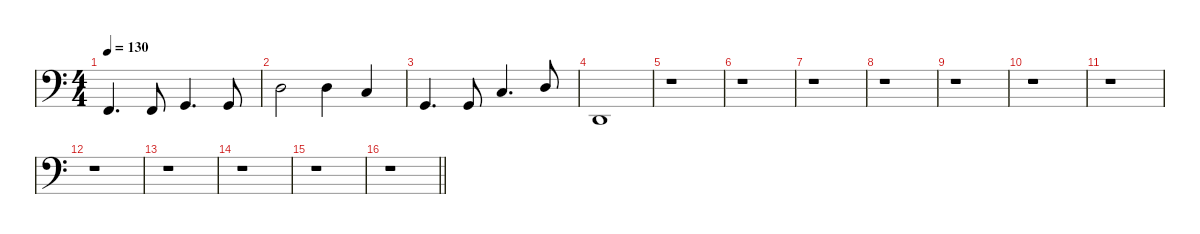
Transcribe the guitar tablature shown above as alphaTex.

\defaultSystemsLayout 4
\hideDynamics
\bracketExtendMode nobrackets
\singleTrackTrackNamePolicy hidden
\multiTrackTrackNamePolicy hidden
\otherSystemsTrackNameOrientation horizontal
\track ("Weird synth" "sax.") {defaultSystemsLayout 8 instrument baritonesax}
\staff {score}
\tuning (E4 B3 G3 D3 A2 E2 B1)
\ts (4 4)
\tempo 130
\clef f4
\ks c
1.6.4{d dy f beam Up} 1.6.8{beam Up} 3.6.4{d beam Up} 3.6.8{beam Up} |
5.5.2{beam Down} 5.5.4{beam Down} 3.5.4{beam Up} |
3.6.4{d beam Up} 3.6.8{beam Up} 3.5.4{d beam Up} 5.5.8{beam Up} |
3.7.1{beam Up} |
r.1{beam Down} |
r.1{beam Down} |
r.1{beam Down} |
r.1{beam Down} |
r.1{beam Down} |
r.1{beam Down} |
r.1{beam Down} |
r.1{beam Down} |
r.1{beam Down} |
r.1{beam Down} |
r.1{beam Down} |
\barLineRight lightlight
r.1{beam Down}
